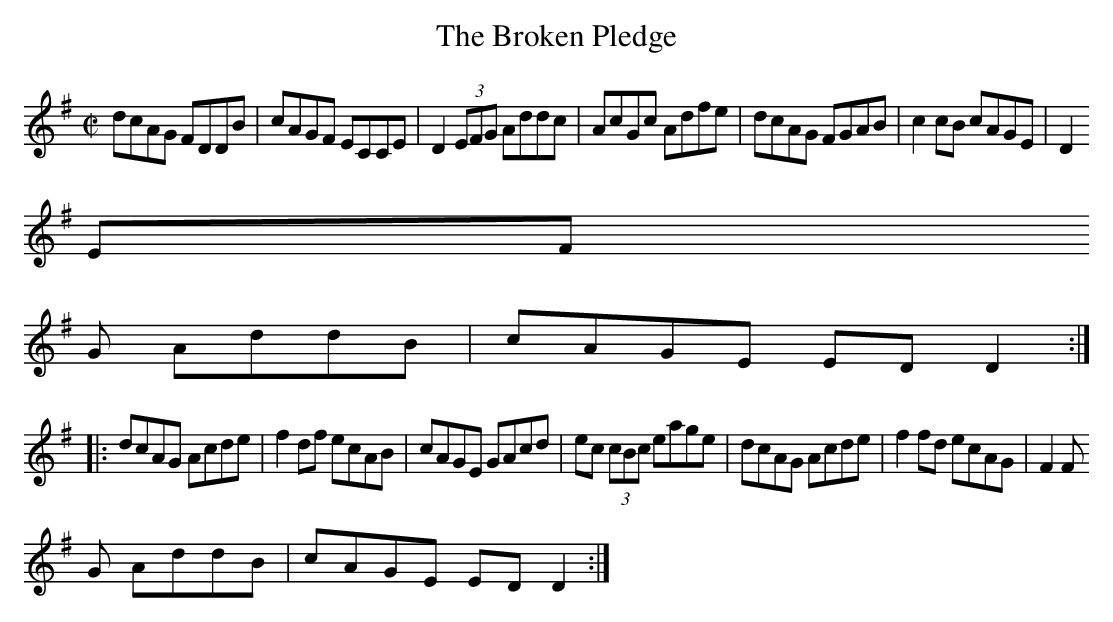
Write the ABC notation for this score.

X:1
T:Broken Pledge, The
M:C|
L:1/8
K:DMix
dcAG FDDB|cAGF ECCE|D2  (3EFG Addc|AcGc Adfe|dcAG FGAB|c2 cB cAGE|D2  (3
EF
G AddB|cAGE ED D2 :|
|:dcAG Acde|f2 df ecAB|cAGE GAcd|ec (3cBc eage|dcAG Acde|f2 fd ecAG|F2 F
G AddB|cAGE ED D2 :|
